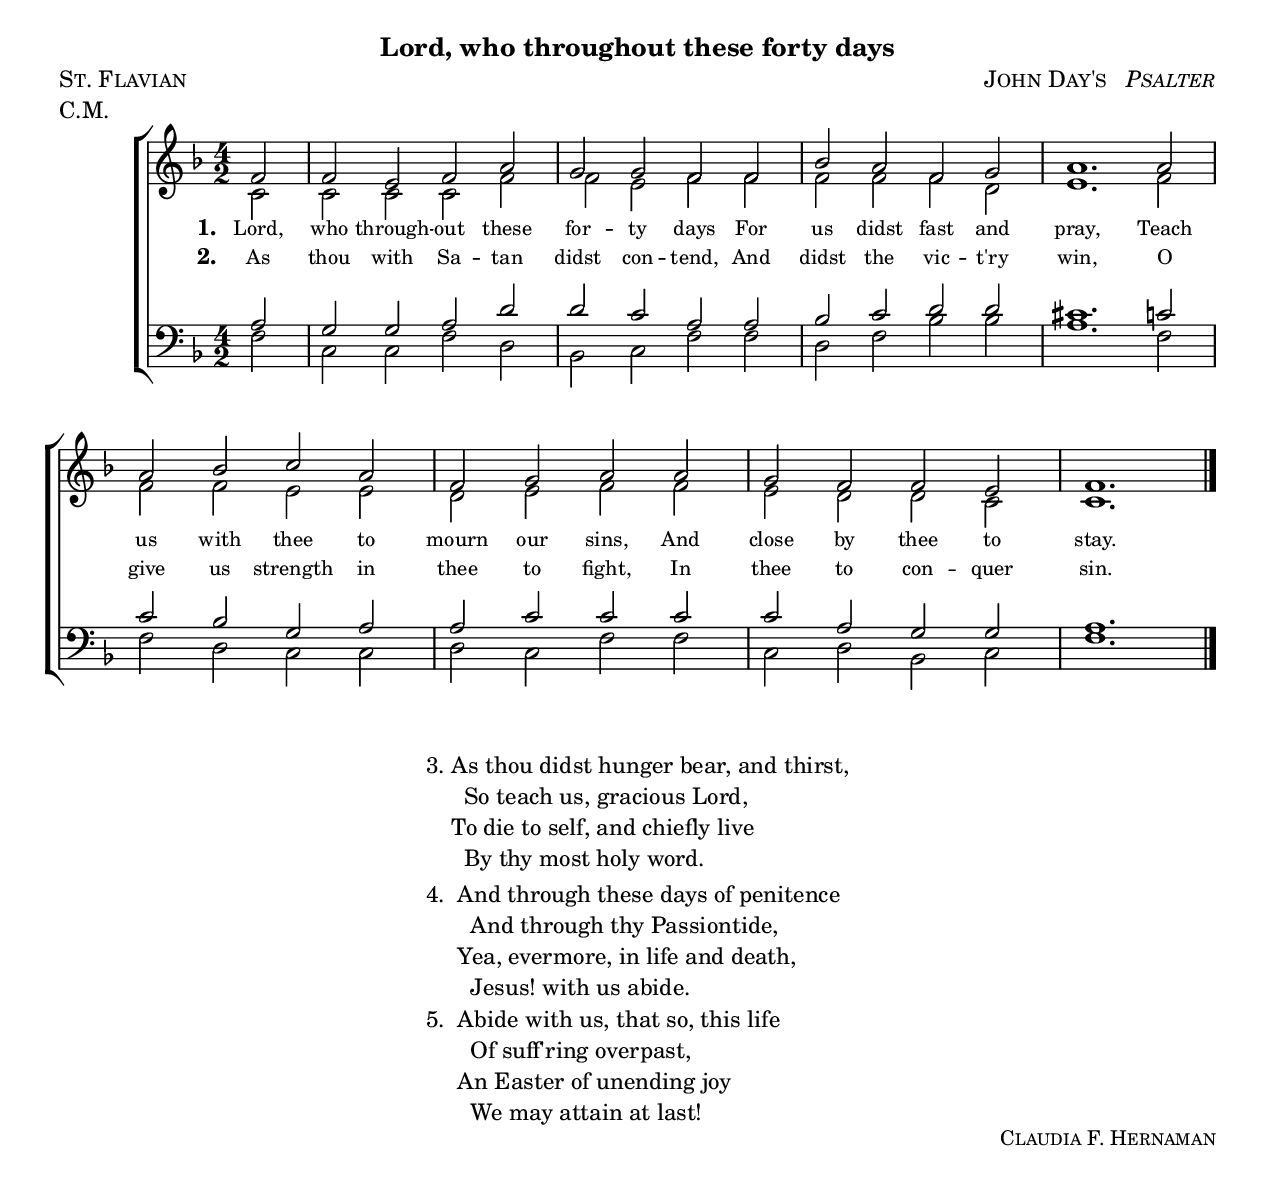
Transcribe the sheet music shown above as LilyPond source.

% Version 1.1
% Last edit: March 24, 2006
% The music and words produced by this source code are believed
% to be in the public domain in the United States. The source
% code itself is covered by the Creative Commons Attribution-
% NonCommercial license, 
% http://creativecommons.org/licenses/by-nc/2.5/
% Attribution: Geoff Horton

\version "2.8.0"
\include "english.ly"

#(set-default-paper-size "letter")
#(set-global-staff-size 20)

title = "Lord, who throughout these forty days"
composer = \markup { "John Day's " \italic " Psalter" }
poet = "Claudia F. Hernaman"
piece = "St. Flavian"
meter = "C.M."
arranger = ""

world = {
  \key f \major
  \time 4/2
  \partial 4*2
}

melody = \relative c' {
  \world
  f2 |
  f e f a |
  g g f f |
  bf a f g |
  a1. a2 |
  a bf c a |
  f g a a |
  g f f e |
  f1. \bar "|."
}


alto = \relative c' {
  \world
  c2 |
  c c c f |
  f e f f |
  f f f d |
  e1. f2 |
  f f e e |
  d e f f |
  e d d c |
  c1.
}

tenor = \relative c' {
  \world
  a2 |
  g g a d |
  d c a a |
  bf c d d |
  cs1. c2 |
  c bf g a |
  a c c c |
  c a g g |
  a1.
}

bass = \relative c {
  \world
  f2 |
  c c f d |
  bf c f f |
  d f bf bf |
  a1. f2 |
  f d c c |
  d c f f |
  c d bf c |
  f1.
}

verseOne = \lyricmode {
  \set stanza = "1. "
  Lord, who through -- out these for -- ty days
  For us didst fast and pray,
  Teach us with thee to mourn our sins,
  And close by thee to stay.
}

verseTwo = \lyricmode {
  \set stanza = "2. "
  As thou with Sa -- tan didst con -- tend,
  And didst the vic -- t'ry win,
  O give us strength in thee to fight,
  In thee to con -- quer sin.
}

\markup {
  \column {
    \fill-line { \large \bold \title } % title
    \fill-line { \caps \piece               % piece
	         \caps \composer      % composer
	  }
    \fill-line { \meter          % meter
	         \arranger           % arranger
	  }
  }
}

\score {
  \context ChoirStaff <<
    \context Staff = upper <<
      \context Voice =
         sopranos { \voiceOne << \melody >> }
      \context Voice =
         altos { \voiceTwo << \alto >> }
      \context Lyrics = one \lyricsto sopranos \verseOne
      \context Lyrics = two \lyricsto sopranos \verseTwo
    >>
    \context Staff = lower <<
      \clef bass
      \context Voice =
        tenors { \voiceOne << \tenor >> }
      \context Voice =
        basses { \voiceTwo << \bass >> }
    >>
  >>
  \layout {
    \context {
      \Score
      % **** Turns off bar numbering
      \remove "Bar_number_engraver"
    }
    \context {
      \Lyrics
      % **** Prevents lyrics from running too close together
      \override LyricSpace #'minimum-distance = #0.6
      % **** Makes the text of lyrics a little smaller
      \override LyricText #'font-size = #-1
      % **** Moves lines of lyrics closer together
      \override VerticalAxisGroup #'minimum-Y-extent = #'(-1 . 1)
    }
  }
}

\markup { 
  \normalsize {
    \fill-line {
      \hspace #1
      \column {
	\line {
	  "3."
	  \column {
	    "As thou didst hunger bear, and thirst,"
	    "  So teach us, gracious Lord,"
	    "To die to self, and chiefly live"
	    "  By thy most holy word."
	  }
	}
	\hspace #1.0
	\line {
	  "4. "
	  \column {
	    "And through these days of penitence"
	    "  And through thy Passiontide,"
	    "Yea, evermore, in life and death,"
	    "  Jesus! with us abide."
	  }
	}
	\hspace #1
	\line {
	  "5. "
	  \column {
	    "Abide with us, that so, this life"
	    "  Of suff'ring overpast,"
	    "An Easter of unending joy"
	    "  We may attain at last!"
	    }
	}
      }
      \hspace #1
    }
  }
}

\markup {
  \fill-line {
    " "
    \column {
      \small \caps \poet % poet
    }
  }
}

%{
  Per _The Hymnal 1940_, #59.
  Change log:
  3-24-06 moved to 2.8, added verses, new formatting
%}